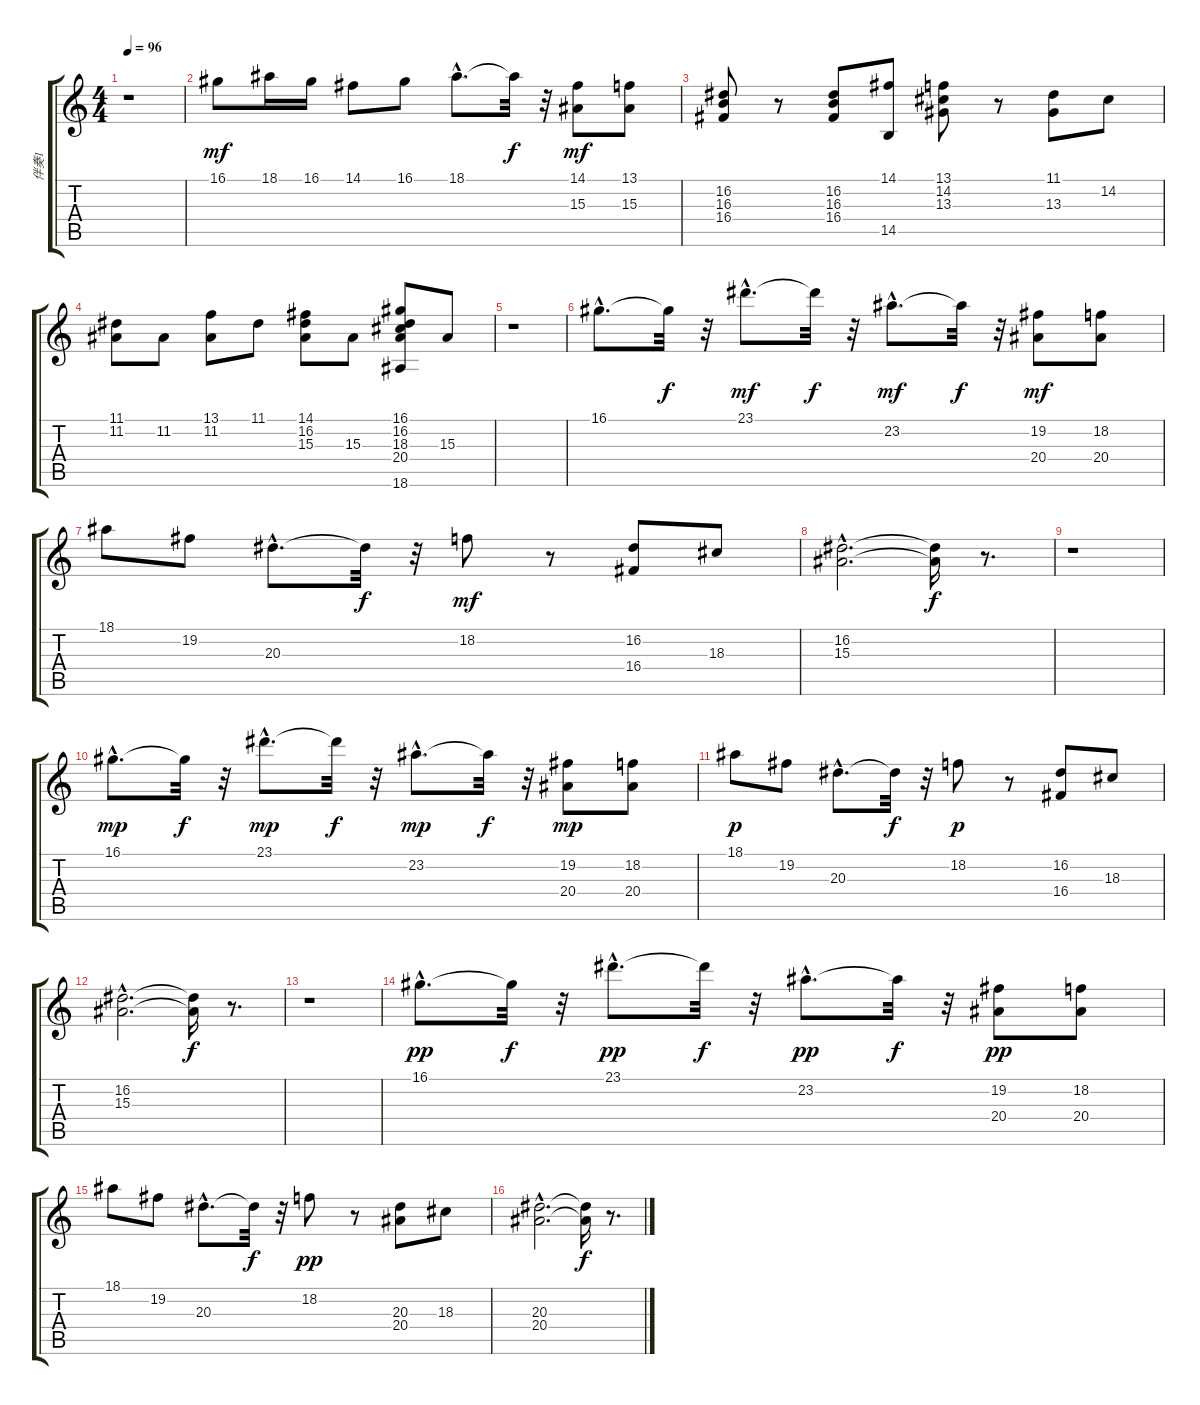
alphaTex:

\track ("伴奏1" "伴奏1") {instrument acousticgrandpiano}
\staff {score tabs}
\tuning (E4 B3 G3 D3 A2 E2) {hide}
\ts (4 4)
\tempo 96
\clef g2
\ks c
r.1{dy mf} |
16.1.8 18.1.16 16.1.16 14.1.8 16.1.8 18.1{hac}.8{d} 18.1{t}.32{dy f} r.32 (14.1 15.3).8{dy mf} (13.1 15.3).8 |
(16.2 16.3 16.4).8 r.8 (16.2 16.3 16.4).8 (14.1 14.5).8 (13.1 14.2 13.3).8 r.8 (11.1 13.3).8 14.2.8 |
(11.1 11.2).8 11.2.8 (13.1 11.2).8 11.1.8 (14.1 16.2 15.3).8 15.3.8 (16.1 16.2 18.3 20.4 18.6).8 15.3.8 |
r.1 |
16.1{hac}.8{d} 16.1{t}.32{dy f} r.32 23.1{hac}.8{d dy mf} 23.1{t}.32{dy f} r.32 23.2{hac}.8{d dy mf} 23.2{t}.32{dy f} r.32 (19.2 20.4).8{dy mf} (18.2 20.4).8 |
18.1.8 19.2.8 20.3{hac}.8{d} 20.3{t}.32{dy f} r.32 18.2.8{dy mf} r.8 (16.2 16.4).8 18.3.8 |
(16.2{hac} 15.3{hac}).2{d} (16.2{t} 15.3{t}).16{dy f} r.8{d} |
r.1 |
16.1{hac}.8{d dy mp} 16.1{t}.32{dy f} r.32 23.1{hac}.8{d dy mp} 23.1{t}.32{dy f} r.32 23.2{hac}.8{d dy mp} 23.2{t}.32{dy f} r.32 (19.2 20.4).8{dy mp} (18.2 20.4).8 |
18.1.8{dy p} 19.2.8 20.3{hac}.8{d} 20.3{t}.32{dy f} r.32 18.2.8{dy p} r.8 (16.2 16.4).8 18.3.8 |
(16.2{hac} 15.3{hac}).2{d} (16.2{t} 15.3{t}).16{dy f} r.8{d} |
r.1 |
16.1{hac}.8{d dy pp} 16.1{t}.32{dy f} r.32 23.1{hac}.8{d dy pp} 23.1{t}.32{dy f} r.32 23.2{hac}.8{d dy pp} 23.2{t}.32{dy f} r.32 (19.2 20.4).8{dy pp} (18.2 20.4).8 |
18.1.8 19.2.8 20.3{hac}.8{d} 20.3{t}.32{dy f} r.32 18.2.8{dy pp} r.8 (20.3 20.4).8 18.3.8 |
(20.3{hac} 20.4{hac}).2{d} (20.3{t} 20.4{t}).16{dy f} r.8{d}
